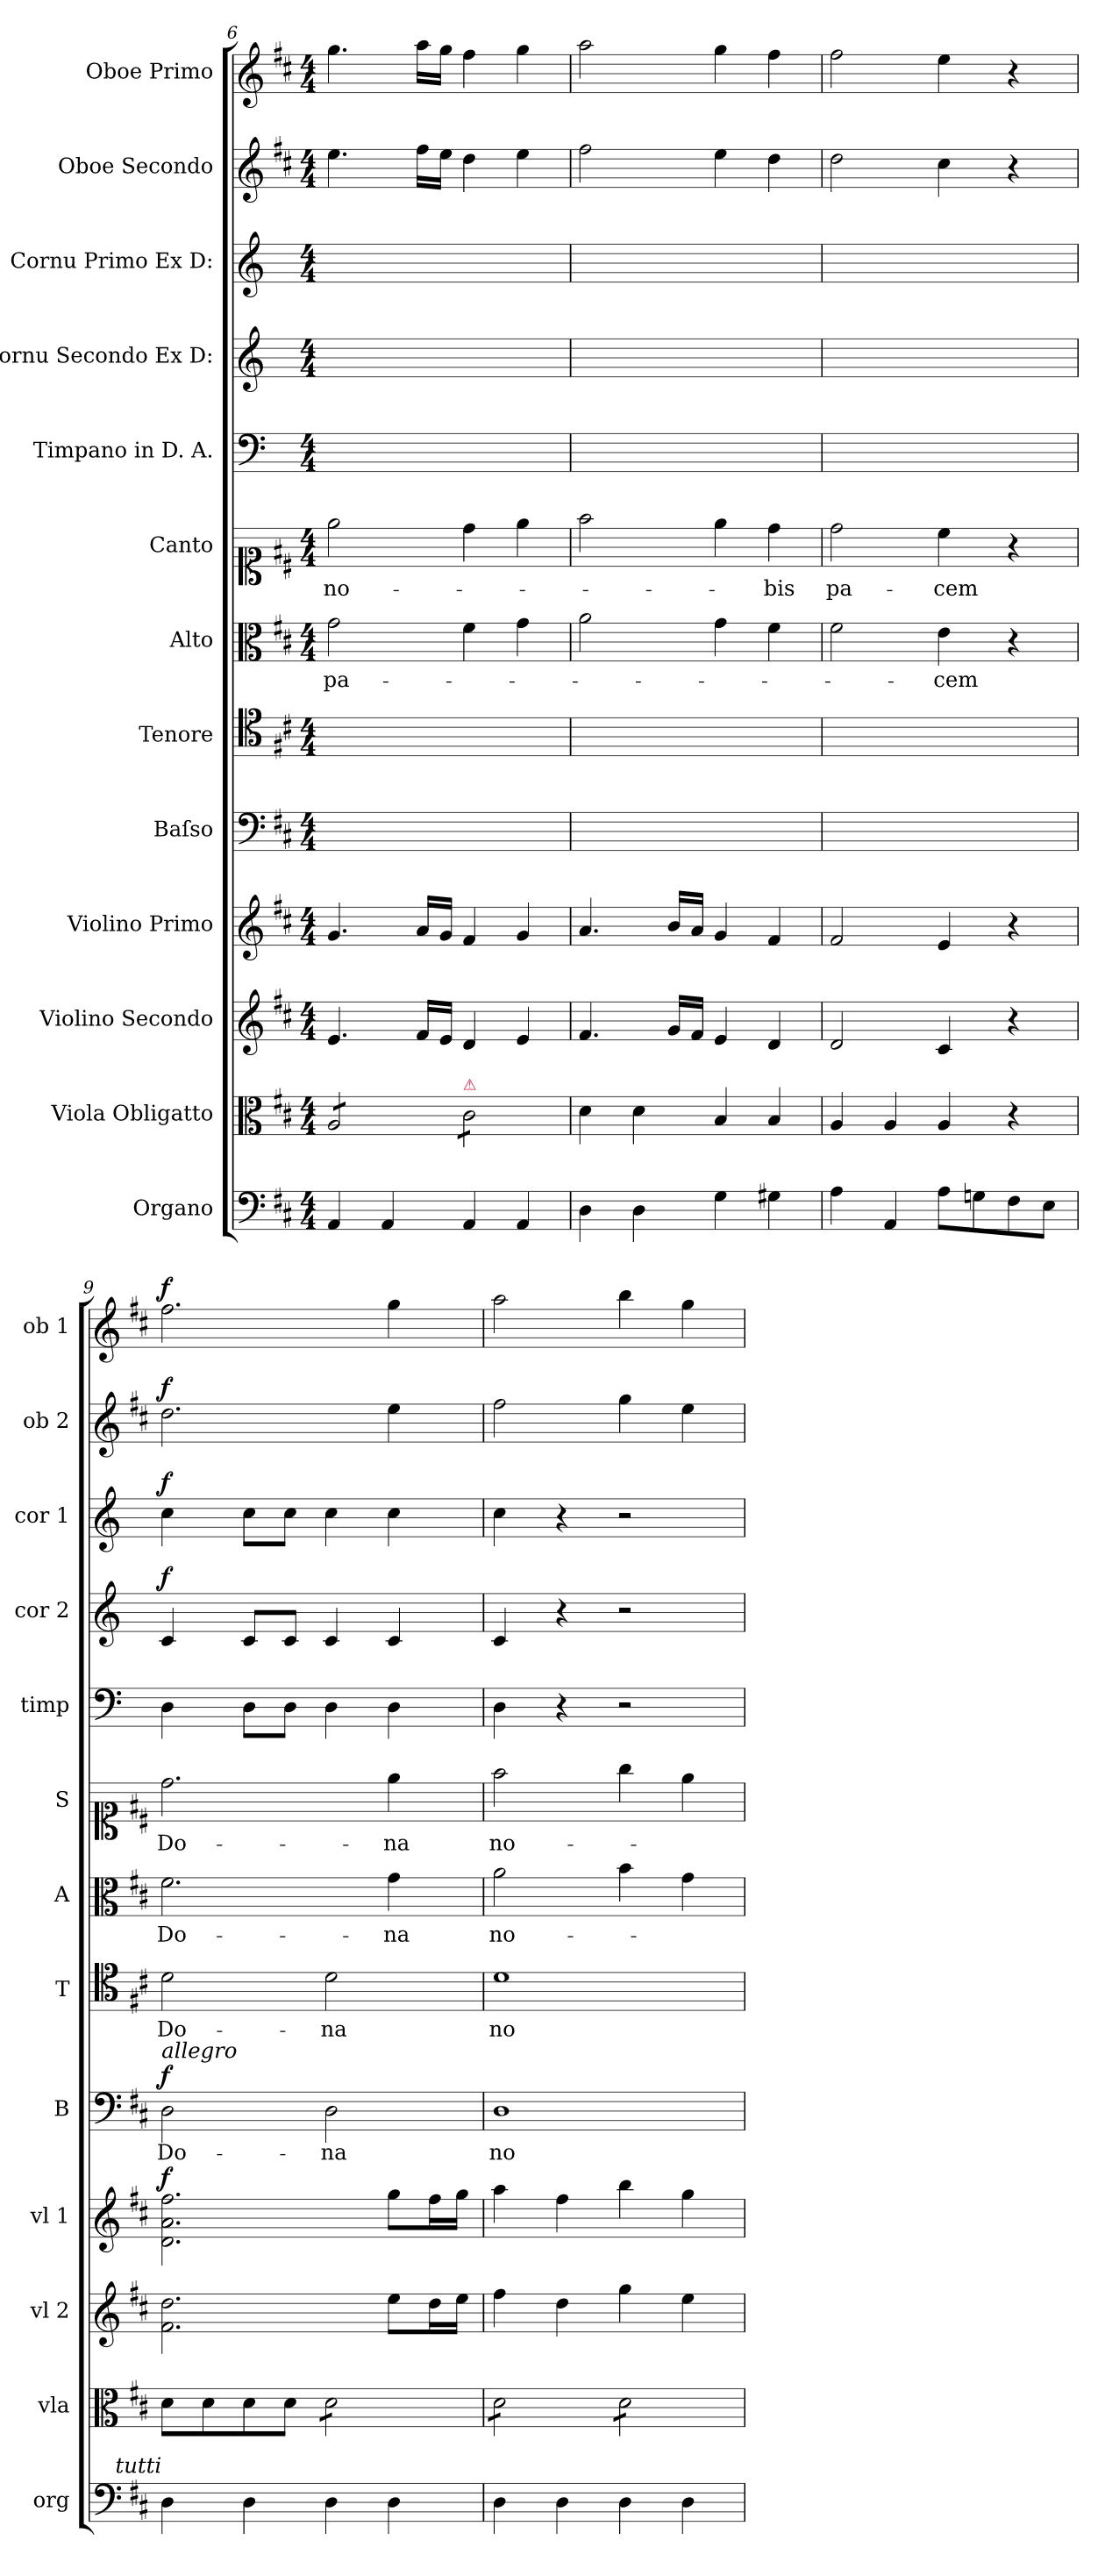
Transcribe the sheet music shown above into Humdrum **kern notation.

**kern	**kern	**dynam	**kern	**dynam	**kern	**dynam	**kern	**text	**dynam	**kern	**text	**kern	**text	**kern	**text	**kern	**kern	**dynam	**kern	**dynam	**kern	**dynam	**kern	**dynam
*part13	*part12	*part12	*part11	*part11	*part10	*part10	*part9	*part9	*part9	*part8	*part8	*part7	*part7	*part6	*part6	*part5	*part4	*part4	*part3	*part3	*part2	*part2	*part1	*part1
*staff13	*staff12	*staff12	*staff11	*staff11	*staff10	*staff10	*staff9	*staff9	*staff9	*staff8	*staff8	*staff7	*staff7	*staff6	*staff6	*staff5	*staff4	*staff4	*staff3	*staff3	*staff2	*staff2	*staff1	*staff1
*I"Organo	*I"Viola Obligatto	*	*I"Violino Secondo	*	*I"Violino Primo	*	*I"Baſso	*	*	*I"Tenore	*	*I"Alto	*	*I"Canto	*	*I"Timpano in D. A.	*I"Cornu Secondo Ex D:	*	*I"Cornu Primo Ex D:	*	*I"Oboe Secondo	*	*I"Oboe Primo	*
*I'org	*I'vla	*	*I'vl 2	*	*I'vl 1	*	*I'B	*	*	*I'T	*	*I'A	*	*I'S	*	*I'timp	*I'cor 2	*	*I'cor 1	*	*I'ob 2	*	*I'ob 1	*
*clefF4	*clefC3	*	*clefG2	*	*clefG2	*	*clefF4	*	*	*clefC4	*	*clefC3	*	*clefC1	*	*clefF4	*clefG2	*	*clefG2	*	*clefG2	*	*clefG2	*
*	*	*	*	*	*	*	*	*	*	*	*	*	*	*	*	*	*ITrd6c10	*	*ITrd6c10	*	*	*	*	*
*k[f#c#]	*k[f#c#]	*	*k[f#c#]	*	*k[f#c#]	*	*k[f#c#]	*	*	*k[f#c#]	*	*k[f#c#]	*	*k[f#c#]	*	*k[]	*k[f#c#]	*	*k[f#c#]	*	*k[f#c#]	*	*k[f#c#]	*
*D:	*D:	*	*D:	*	*D:	*	*D:	*	*	*D:	*	*D:	*	*D:	*	*	*	*	*	*	*D:	*	*D:	*
*M4/4	*M4/4	*	*M4/4	*	*M4/4	*	*M4/4	*	*	*M4/4	*	*M4/4	*	*M4/4	*	*M4/4	*M4/4	*	*M4/4	*	*M4/4	*	*M4/4	*
=6	=6	=6	=6	=6	=6	=6	=6	=6	=6	=6	=6	=6	=6	=6	=6	=6	=6	=6	=6	=6	=6	=6	=6	=6
*	*tremolo	*	*	*	*	*	*	*	*	*	*	*	*	*	*	*	*	*	*	*	*	*	*	*
4AA/	8A/L	.	4.e/	.	4.g/	.	1ryy	.	.	1ryy	.	2g\	pa-	2ee\	no-	1ryy	1ryy	.	1ryy	.	4.ee\	.	4.gg\	.
.	8A/	.	.	.	.	.	.	.	.	.	.	.	.	.	.	.	.	.	.	.	.	.	.	.
4AA/	8A/	.	.	.	.	.	.	.	.	.	.	.	.	.	.	.	.	.	.	.	.	.	.	.
.	8A/J	.	16f#/LL	.	16a/LL	.	.	.	.	.	.	.	.	.	.	.	.	.	.	.	16ff#\LL	.	16aa\LL	.
.	.	.	16e/JJ	.	16g/JJ	.	.	.	.	.	.	.	.	.	.	.	.	.	.	.	16ee\JJ	.	16gg\JJ	.
!	!LO:TX:a:color=crimson:t=⚠	!	!	!	!	!	!	!	!	!	!	!	!	!	!	!	!	!	!	!	!	!	!	!
4AA/	8c#\L	.	4d/	.	4f#/	.	.	.	.	.	.	4f#\	.	4dd\	.	.	.	.	.	.	4dd\	.	4ff#\	.
.	8c#\	.	.	.	.	.	.	.	.	.	.	.	.	.	.	.	.	.	.	.	.	.	.	.
4AA/	8c#\	.	4e/	.	4g/	.	.	.	.	.	.	4g\	.	4ee\	.	.	.	.	.	.	4ee\	.	4gg\	.
.	8c#\J	.	.	.	.	.	.	.	.	.	.	.	.	.	.	.	.	.	.	.	.	.	.	.
*	*Xtremolo	*	*	*	*	*	*	*	*	*	*	*	*	*	*	*	*	*	*	*	*	*	*	*
=7	=7	=7	=7	=7	=7	=7	=7	=7	=7	=7	=7	=7	=7	=7	=7	=7	=7	=7	=7	=7	=7	=7	=7	=7
4D\	4d\	.	4.f#/	.	4.a/	.	1ryy	.	.	1ryy	.	2a\	.	2ff#\	.	1ryy	1ryy	.	1ryy	.	2ff#\	.	2aa\	.
4D\	4d\	.	.	.	.	.	.	.	.	.	.	.	.	.	.	.	.	.	.	.	.	.	.	.
.	.	.	16g/LL	.	16b/LL	.	.	.	.	.	.	.	.	.	.	.	.	.	.	.	.	.	.	.
.	.	.	16f#/JJ	.	16a/JJ	.	.	.	.	.	.	.	.	.	.	.	.	.	.	.	.	.	.	.
4G\	4B/	.	4e/	.	4g/	.	.	.	.	.	.	4g\	.	4ee\	.	.	.	.	.	.	4ee\	.	4gg\	.
4G#X\	4B/	.	4d/	.	4f#/	.	.	.	.	.	.	4f#\	.	4dd\	-bis	.	.	.	.	.	4dd\	.	4ff#\	.
=8	=8	=8	=8	=8	=8	=8	=8	=8	=8	=8	=8	=8	=8	=8	=8	=8	=8	=8	=8	=8	=8	=8	=8	=8
4A\	4A/	.	2d/	.	2f#/	.	1ryy	.	.	1ryy	.	2f#\	.	2dd\	pa-	1ryy	1ryy	.	1ryy	.	2dd\	.	2ff#\	.
4AA/	4A/	.	.	.	.	.	.	.	.	.	.	.	.	.	.	.	.	.	.	.	.	.	.	.
8A\L	4A/	.	4c#/	.	4e/	.	.	.	.	.	.	4e\	-cem	4cc#\	-cem	.	.	.	.	.	4cc#\	.	4ee\	.
8Gn\	.	.	.	.	.	.	.	.	.	.	.	.	.	.	.	.	.	.	.	.	.	.	.	.
8F#\	4r	.	4r	.	4r	.	.	.	.	.	.	4r	.	4r	.	.	.	.	.	.	4r	.	4r	.
8E\J	.	.	.	.	.	.	.	.	.	.	.	.	.	.	.	.	.	.	.	.	.	.	.	.
=9	=9	=9	=9	=9	=9	=9	=9	=9	=9	=9	=9	=9	=9	=9	=9	=9	=9	=9	=9	=9	=9	=9	=9	=9
!	!	!	!	!	!	!	!LO:TX:a:i:t=allegro	!	!	!	!	!	!	!	!	!	!	!	!	!	!	!	!	!
!LO:TX:a:i:rj:t=tutti	!	!	!	!	!	!	!	!	!	!	!	!	!	!	!	!	!	!	!	!	!	!	!	!
!	!	!LO:DY:a	!	!LO:DY:a	!	!LO:DY:a	!	!	!LO:DY:a	!	!	!	!	!	!	!	!	!LO:DY:a	!	!LO:DY:a	!	!LO:DY:a	!	!LO:DY:a
4D\	8d\L	for	2.f#\ 2.dd\	for&colon;	2.d\ 2.a\ 2.ff#\	f	2D\	Do-	f	2d\	Do-	2.f#\	Do-	2.dd\	Do-	4D\	4D/	f	4d\	f	2.dd\	f	2.ff#\	f
.	8d\	.	.	.	.	.	.	.	.	.	.	.	.	.	.	.	.	.	.	.	.	.	.	.
4D\	8d\	.	.	.	.	.	.	.	.	.	.	.	.	.	.	8D\L	8D/L	.	8d\L	.	.	.	.	.
.	8d\J	.	.	.	.	.	.	.	.	.	.	.	.	.	.	8D\J	8D/J	.	8d\J	.	.	.	.	.
*	*tremolo	*	*	*	*	*	*	*	*	*	*	*	*	*	*	*	*	*	*	*	*	*	*	*
4D\	8d\L	.	.	.	.	.	2D\	-na	.	2d\	-na	.	.	.	.	4D\	4D/	.	4d\	.	.	.	.	.
.	8d\	.	.	.	.	.	.	.	.	.	.	.	.	.	.	.	.	.	.	.	.	.	.	.
4D\	8d\	.	8ee\L	.	8gg\L	.	.	.	.	.	.	4g\	-na	4ee\	-na	4D\	4D/	.	4d\	.	4ee\	.	4gg\	.
.	8d\J	.	16dd\L	.	16ff#\L	.	.	.	.	.	.	.	.	.	.	.	.	.	.	.	.	.	.	.
.	.	.	16ee\JJ	.	16gg\JJ	.	.	.	.	.	.	.	.	.	.	.	.	.	.	.	.	.	.	.
=10	=10	=10	=10	=10	=10	=10	=10	=10	=10	=10	=10	=10	=10	=10	=10	=10	=10	=10	=10	=10	=10	=10	=10	=10
4D\	8d\L	.	4ff#\	.	4aa\	.	1D	no-	.	1d	no-	2a\	no-	2ff#\	no-	4D\	4D/	.	4d\	.	2ff#\	.	2aa\	.
.	8d\	.	.	.	.	.	.	.	.	.	.	.	.	.	.	.	.	.	.	.	.	.	.	.
4D\	8d\	.	4dd\	.	4ff#\	.	.	.	.	.	.	.	.	.	.	4r	4r	.	4r	.	.	.	.	.
.	8d\J	.	.	.	.	.	.	.	.	.	.	.	.	.	.	.	.	.	.	.	.	.	.	.
4D\	8d\L	.	4gg\	.	4bb\	.	.	.	.	.	.	4b\	.	4gg\	.	2r	2r	.	2r	.	4gg\	.	4bb\	.
.	8d\	.	.	.	.	.	.	.	.	.	.	.	.	.	.	.	.	.	.	.	.	.	.	.
4D\	8d\	.	4ee\	.	4gg\	.	.	.	.	.	.	4g\	.	4ee\	.	.	.	.	.	.	4ee\	.	4gg\	.
.	8d\J	.	.	.	.	.	.	.	.	.	.	.	.	.	.	.	.	.	.	.	.	.	.	.
*	*Xtremolo	*	*	*	*	*	*	*	*	*	*	*	*	*	*	*	*	*	*	*	*	*	*	*
=	=	=	=	=	=	=	=	=	=	=	=	=	=	=	=	=	=	=	=	=	=	=	=	=
*-	*-	*-	*-	*-	*-	*-	*-	*-	*-	*-	*-	*-	*-	*-	*-	*-	*-	*-	*-	*-	*-	*-	*-	*-
